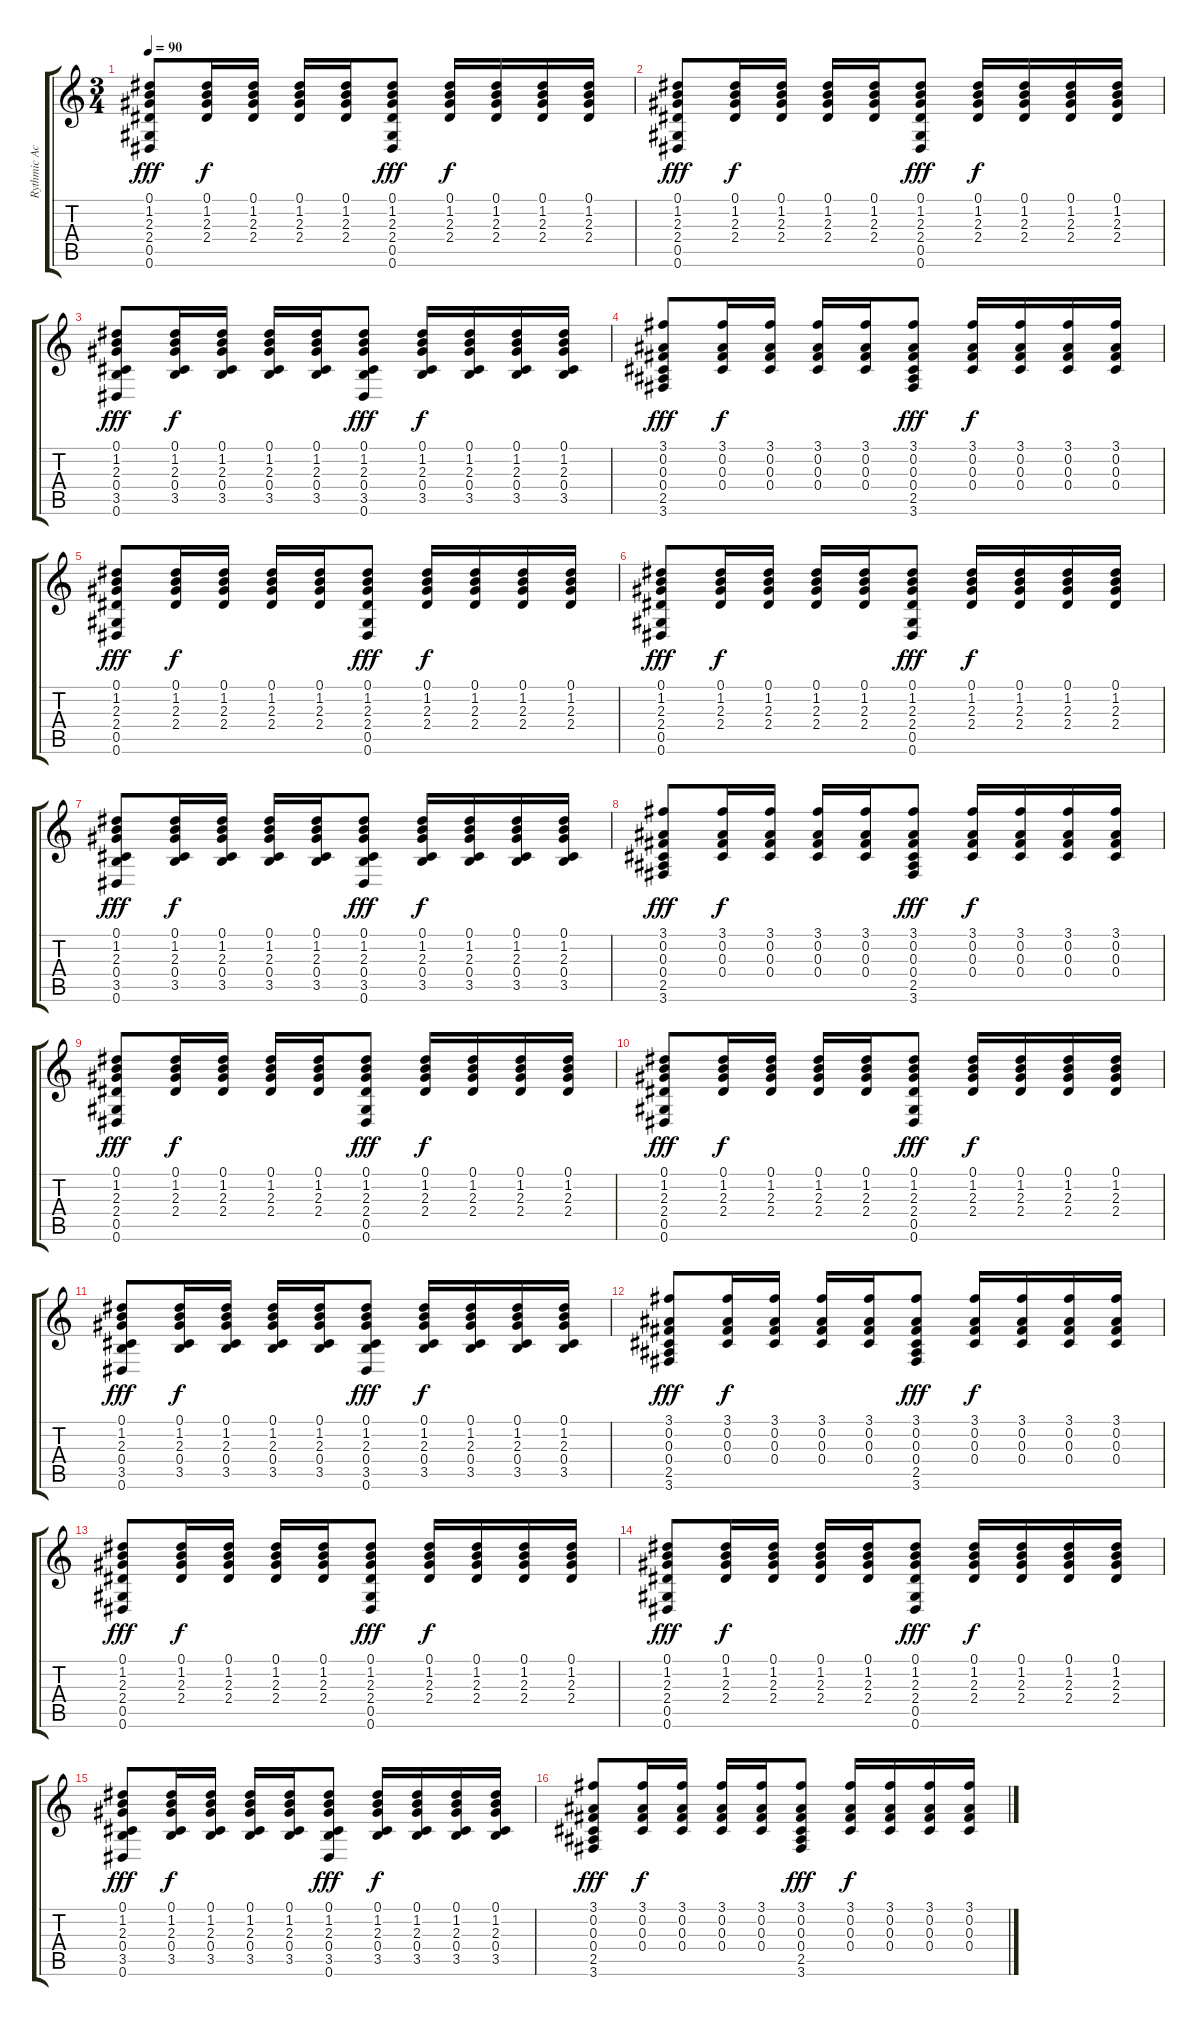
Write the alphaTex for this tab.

\track ("Rythmic Acoustic Guitar" "Rythmic Ac") {instrument acousticguitarnylon}
\staff {score tabs}
\tuning (Eb4 Bb3 Gb3 Db3 Ab2 Eb2) {hide}
\ts (3 4)
\tempo 90
\clef g2
\ks c
(0.1 1.2 2.3 2.4 0.5 0.6).8{dy fff} (0.1 1.2 2.3 2.4).16{dy f} (0.1 1.2 2.3 2.4).16 (0.1 1.2 2.3 2.4).16 (0.1 1.2 2.3 2.4).16 (0.1 1.2 2.3 2.4 0.5 0.6).8{dy fff} (0.1 1.2 2.3 2.4).16{dy f} (0.1 1.2 2.3 2.4).16 (0.1 1.2 2.3 2.4).16 (0.1 1.2 2.3 2.4).16 |
(0.1 1.2 2.3 2.4 0.5 0.6).8{dy fff} (0.1 1.2 2.3 2.4).16{dy f} (0.1 1.2 2.3 2.4).16 (0.1 1.2 2.3 2.4).16 (0.1 1.2 2.3 2.4).16 (0.1 1.2 2.3 2.4 0.5 0.6).8{dy fff} (0.1 1.2 2.3 2.4).16{dy f} (0.1 1.2 2.3 2.4).16 (0.1 1.2 2.3 2.4).16 (0.1 1.2 2.3 2.4).16 |
(0.1 1.2 2.3 0.4 3.5 0.6).8{dy fff} (0.1 1.2 2.3 0.4 3.5).16{dy f} (0.1 1.2 2.3 0.4 3.5).16 (0.1 1.2 2.3 0.4 3.5).16 (0.1 1.2 2.3 0.4 3.5).16 (0.1 1.2 2.3 0.4 3.5 0.6).8{dy fff} (0.1 1.2 2.3 0.4 3.5).16{dy f} (0.1 1.2 2.3 0.4 3.5).16 (0.1 1.2 2.3 0.4 3.5).16 (0.1 1.2 2.3 0.4 3.5).16 |
(3.1 0.2 0.3 0.4 2.5 3.6).8{dy fff} (3.1 0.2 0.3 0.4).16{dy f} (3.1 0.2 0.3 0.4).16 (3.1 0.2 0.3 0.4).16 (3.1 0.2 0.3 0.4).16 (3.1 0.2 0.3 0.4 2.5 3.6).8{dy fff} (3.1 0.2 0.3 0.4).16{dy f} (3.1 0.2 0.3 0.4).16 (3.1 0.2 0.3 0.4).16 (3.1 0.2 0.3 0.4).16 |
(0.1 1.2 2.3 2.4 0.5 0.6).8{dy fff} (0.1 1.2 2.3 2.4).16{dy f} (0.1 1.2 2.3 2.4).16 (0.1 1.2 2.3 2.4).16 (0.1 1.2 2.3 2.4).16 (0.1 1.2 2.3 2.4 0.5 0.6).8{dy fff} (0.1 1.2 2.3 2.4).16{dy f} (0.1 1.2 2.3 2.4).16 (0.1 1.2 2.3 2.4).16 (0.1 1.2 2.3 2.4).16 |
(0.1 1.2 2.3 2.4 0.5 0.6).8{dy fff} (0.1 1.2 2.3 2.4).16{dy f} (0.1 1.2 2.3 2.4).16 (0.1 1.2 2.3 2.4).16 (0.1 1.2 2.3 2.4).16 (0.1 1.2 2.3 2.4 0.5 0.6).8{dy fff} (0.1 1.2 2.3 2.4).16{dy f} (0.1 1.2 2.3 2.4).16 (0.1 1.2 2.3 2.4).16 (0.1 1.2 2.3 2.4).16 |
(0.1 1.2 2.3 0.4 3.5 0.6).8{dy fff} (0.1 1.2 2.3 0.4 3.5).16{dy f} (0.1 1.2 2.3 0.4 3.5).16 (0.1 1.2 2.3 0.4 3.5).16 (0.1 1.2 2.3 0.4 3.5).16 (0.1 1.2 2.3 0.4 3.5 0.6).8{dy fff} (0.1 1.2 2.3 0.4 3.5).16{dy f} (0.1 1.2 2.3 0.4 3.5).16 (0.1 1.2 2.3 0.4 3.5).16 (0.1 1.2 2.3 0.4 3.5).16 |
(3.1 0.2 0.3 0.4 2.5 3.6).8{dy fff} (3.1 0.2 0.3 0.4).16{dy f} (3.1 0.2 0.3 0.4).16 (3.1 0.2 0.3 0.4).16 (3.1 0.2 0.3 0.4).16 (3.1 0.2 0.3 0.4 2.5 3.6).8{dy fff} (3.1 0.2 0.3 0.4).16{dy f} (3.1 0.2 0.3 0.4).16 (3.1 0.2 0.3 0.4).16 (3.1 0.2 0.3 0.4).16 |
(0.1 1.2 2.3 2.4 0.5 0.6).8{dy fff} (0.1 1.2 2.3 2.4).16{dy f} (0.1 1.2 2.3 2.4).16 (0.1 1.2 2.3 2.4).16 (0.1 1.2 2.3 2.4).16 (0.1 1.2 2.3 2.4 0.5 0.6).8{dy fff} (0.1 1.2 2.3 2.4).16{dy f} (0.1 1.2 2.3 2.4).16 (0.1 1.2 2.3 2.4).16 (0.1 1.2 2.3 2.4).16 |
(0.1 1.2 2.3 2.4 0.5 0.6).8{dy fff} (0.1 1.2 2.3 2.4).16{dy f} (0.1 1.2 2.3 2.4).16 (0.1 1.2 2.3 2.4).16 (0.1 1.2 2.3 2.4).16 (0.1 1.2 2.3 2.4 0.5 0.6).8{dy fff} (0.1 1.2 2.3 2.4).16{dy f} (0.1 1.2 2.3 2.4).16 (0.1 1.2 2.3 2.4).16 (0.1 1.2 2.3 2.4).16 |
(0.1 1.2 2.3 0.4 3.5 0.6).8{dy fff} (0.1 1.2 2.3 0.4 3.5).16{dy f} (0.1 1.2 2.3 0.4 3.5).16 (0.1 1.2 2.3 0.4 3.5).16 (0.1 1.2 2.3 0.4 3.5).16 (0.1 1.2 2.3 0.4 3.5 0.6).8{dy fff} (0.1 1.2 2.3 0.4 3.5).16{dy f} (0.1 1.2 2.3 0.4 3.5).16 (0.1 1.2 2.3 0.4 3.5).16 (0.1 1.2 2.3 0.4 3.5).16 |
(3.1 0.2 0.3 0.4 2.5 3.6).8{dy fff} (3.1 0.2 0.3 0.4).16{dy f} (3.1 0.2 0.3 0.4).16 (3.1 0.2 0.3 0.4).16 (3.1 0.2 0.3 0.4).16 (3.1 0.2 0.3 0.4 2.5 3.6).8{dy fff} (3.1 0.2 0.3 0.4).16{dy f} (3.1 0.2 0.3 0.4).16 (3.1 0.2 0.3 0.4).16 (3.1 0.2 0.3 0.4).16 |
(0.1 1.2 2.3 2.4 0.5 0.6).8{dy fff} (0.1 1.2 2.3 2.4).16{dy f} (0.1 1.2 2.3 2.4).16 (0.1 1.2 2.3 2.4).16 (0.1 1.2 2.3 2.4).16 (0.1 1.2 2.3 2.4 0.5 0.6).8{dy fff} (0.1 1.2 2.3 2.4).16{dy f} (0.1 1.2 2.3 2.4).16 (0.1 1.2 2.3 2.4).16 (0.1 1.2 2.3 2.4).16 |
(0.1 1.2 2.3 2.4 0.5 0.6).8{dy fff} (0.1 1.2 2.3 2.4).16{dy f} (0.1 1.2 2.3 2.4).16 (0.1 1.2 2.3 2.4).16 (0.1 1.2 2.3 2.4).16 (0.1 1.2 2.3 2.4 0.5 0.6).8{dy fff} (0.1 1.2 2.3 2.4).16{dy f} (0.1 1.2 2.3 2.4).16 (0.1 1.2 2.3 2.4).16 (0.1 1.2 2.3 2.4).16 |
(0.1 1.2 2.3 0.4 3.5 0.6).8{dy fff} (0.1 1.2 2.3 0.4 3.5).16{dy f} (0.1 1.2 2.3 0.4 3.5).16 (0.1 1.2 2.3 0.4 3.5).16 (0.1 1.2 2.3 0.4 3.5).16 (0.1 1.2 2.3 0.4 3.5 0.6).8{dy fff} (0.1 1.2 2.3 0.4 3.5).16{dy f} (0.1 1.2 2.3 0.4 3.5).16 (0.1 1.2 2.3 0.4 3.5).16 (0.1 1.2 2.3 0.4 3.5).16 |
(3.1 0.2 0.3 0.4 2.5 3.6).8{dy fff} (3.1 0.2 0.3 0.4).16{dy f} (3.1 0.2 0.3 0.4).16 (3.1 0.2 0.3 0.4).16 (3.1 0.2 0.3 0.4).16 (3.1 0.2 0.3 0.4 2.5 3.6).8{dy fff} (3.1 0.2 0.3 0.4).16{dy f} (3.1 0.2 0.3 0.4).16 (3.1 0.2 0.3 0.4).16 (3.1 0.2 0.3 0.4).16
